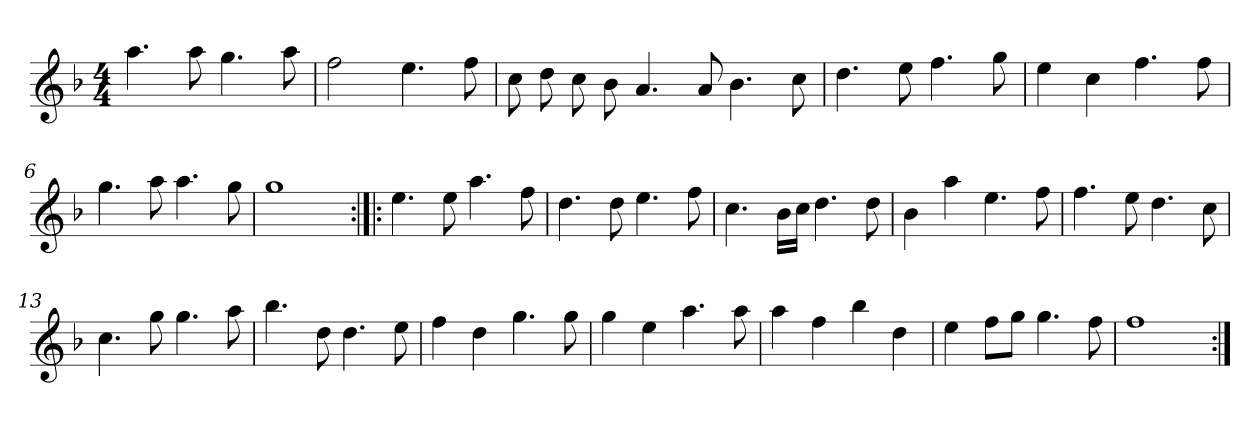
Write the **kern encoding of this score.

**kern
*part1
*staff1
*clefG2
*k[b-]
*F:
*M4/4
*MM120
=1
4.aa
8aa
4.gg
8aa
=2
2ff
4.ee
8ff
=3
8cc
8dd
8cc
8b-
4.a
8a
4.b-
8cc
=4
4.dd
8ee
4.ff
8gg
=5
4ee
4cc
4.ff
8ff
=6
4.gg
8aa
4.aa
8gg
=7
1gg
=8:|!|:
4.ee
8ee
4.aa
8ff
=9
4.dd
8dd
4.ee
8ff
=10
4.cc
16b-\LL
16cc\JJ
4.dd
8dd
=11
4b-
4aa
4.ee
8ff
=12
4.ff
8ee
4.dd
8cc
=13
4.cc
8gg
4.gg
8aa
=14
4.bb-
8dd
4.dd
8ee
=15
4ff
4dd
4.gg
8gg
=16
4gg
4ee
4.aa
8aa
=17
4aa
4ff
4bb-
4dd
=18
4ee
8ff\L
8gg\J
4.gg
8ff
=19
1ff
=:|!
*-
